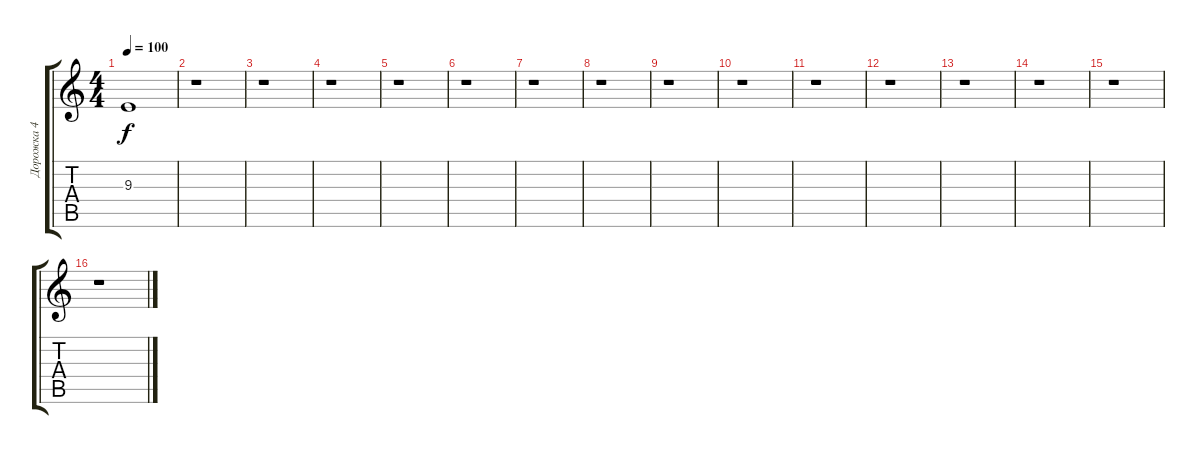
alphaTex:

\track ("Дорожка 4" "Дорожка 4") {instrument frenchhorn}
\staff {score tabs}
\tuning (E4 B3 G3 D3 A2 E2) {hide}
\ts (4 4)
\tempo 100
\clef g2
\ks c
9.3.1{dy f} |
r.1 |
r.1 |
r.1 |
r.1 |
r.1 |
r.1 |
r.1 |
r.1 |
r.1 |
r.1 |
r.1 |
r.1 |
r.1 |
r.1 |
r.1
